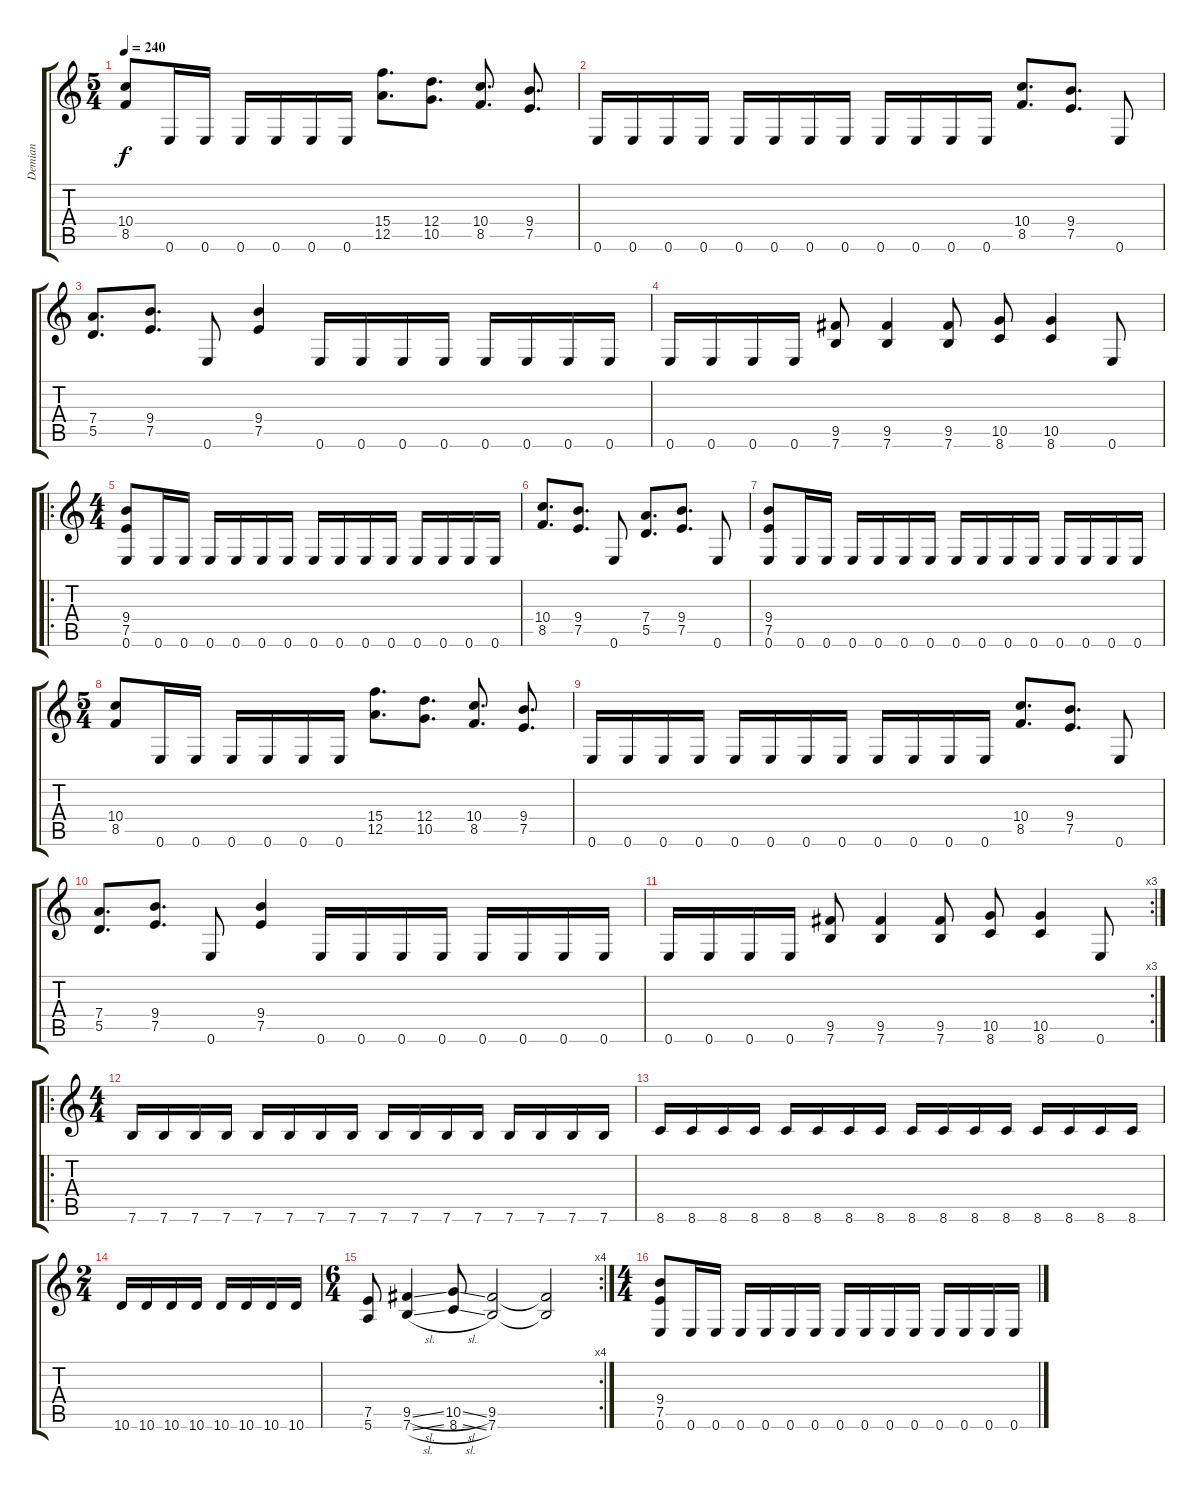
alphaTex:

\track ("Demian" "Demian") {instrument distortionguitar}
\staff {score tabs}
\tuning (E4 B3 G3 D3 A2 E2) {hide}
\ts (5 4)
\tempo 240
\clef g2
\ks c
(10.4 8.5).8{dy f} 0.6.16 0.6.16 0.6.16 0.6.16 0.6.16 0.6.16 (15.4 12.5).8{d} (12.4 10.5).8{d} (10.4 8.5).8{d} (9.4 7.5).8{d} |
0.6.16 0.6.16 0.6.16 0.6.16 0.6.16 0.6.16 0.6.16 0.6.16 0.6.16 0.6.16 0.6.16 0.6.16 (10.4 8.5).8{d} (9.4 7.5).8{d} 0.6.8 |
(7.4 5.5).8{d} (9.4 7.5).8{d} 0.6.8 (9.4 7.5).4 0.6.16 0.6.16 0.6.16 0.6.16 0.6.16 0.6.16 0.6.16 0.6.16 |
0.6.16 0.6.16 0.6.16 0.6.16 (9.5 7.6).8 (9.5 7.6).4 (9.5 7.6).8 (10.5 8.6).8 (10.5 8.6).4 0.6.8 |
\ro
\ts (4 4)
(9.4 7.5 0.6).8 0.6.16 0.6.16 0.6.16 0.6.16 0.6.16 0.6.16 0.6.16 0.6.16 0.6.16 0.6.16 0.6.16 0.6.16 0.6.16 0.6.16 |
(10.4 8.5).8{d} (9.4 7.5).8{d} 0.6.8 (7.4 5.5).8{d} (9.4 7.5).8{d} 0.6.8 |
(9.4 7.5 0.6).8 0.6.16 0.6.16 0.6.16 0.6.16 0.6.16 0.6.16 0.6.16 0.6.16 0.6.16 0.6.16 0.6.16 0.6.16 0.6.16 0.6.16 |
\ts (5 4)
(10.4 8.5).8 0.6.16 0.6.16 0.6.16 0.6.16 0.6.16 0.6.16 (15.4 12.5).8{d} (12.4 10.5).8{d} (10.4 8.5).8{d} (9.4 7.5).8{d} |
0.6.16 0.6.16 0.6.16 0.6.16 0.6.16 0.6.16 0.6.16 0.6.16 0.6.16 0.6.16 0.6.16 0.6.16 (10.4 8.5).8{d} (9.4 7.5).8{d} 0.6.8 |
(7.4 5.5).8{d} (9.4 7.5).8{d} 0.6.8 (9.4 7.5).4 0.6.16 0.6.16 0.6.16 0.6.16 0.6.16 0.6.16 0.6.16 0.6.16 |
\rc 3
0.6.16 0.6.16 0.6.16 0.6.16 (9.5 7.6).8 (9.5 7.6).4 (9.5 7.6).8 (10.5 8.6).8 (10.5 8.6).4 0.6.8 |
\ro
\ts (4 4)
7.6.16 7.6.16 7.6.16 7.6.16 7.6.16 7.6.16 7.6.16 7.6.16 7.6.16 7.6.16 7.6.16 7.6.16 7.6.16 7.6.16 7.6.16 7.6.16 |
8.6.16 8.6.16 8.6.16 8.6.16 8.6.16 8.6.16 8.6.16 8.6.16 8.6.16 8.6.16 8.6.16 8.6.16 8.6.16 8.6.16 8.6.16 8.6.16 |
\ts (2 4)
10.6.16 10.6.16 10.6.16 10.6.16 10.6.16 10.6.16 10.6.16 10.6.16 |
\rc 4
\ts (6 4)
(7.5 5.6).8 (9.5{sl} 7.6{sl}).4 (10.5{sl} 8.6{sl}).8 (9.5 7.6).2 (9.5{t} 7.6{t}).2 |
\ts (4 4)
(9.4 7.5 0.6).8 0.6.16 0.6.16 0.6.16 0.6.16 0.6.16 0.6.16 0.6.16 0.6.16 0.6.16 0.6.16 0.6.16 0.6.16 0.6.16 0.6.16
